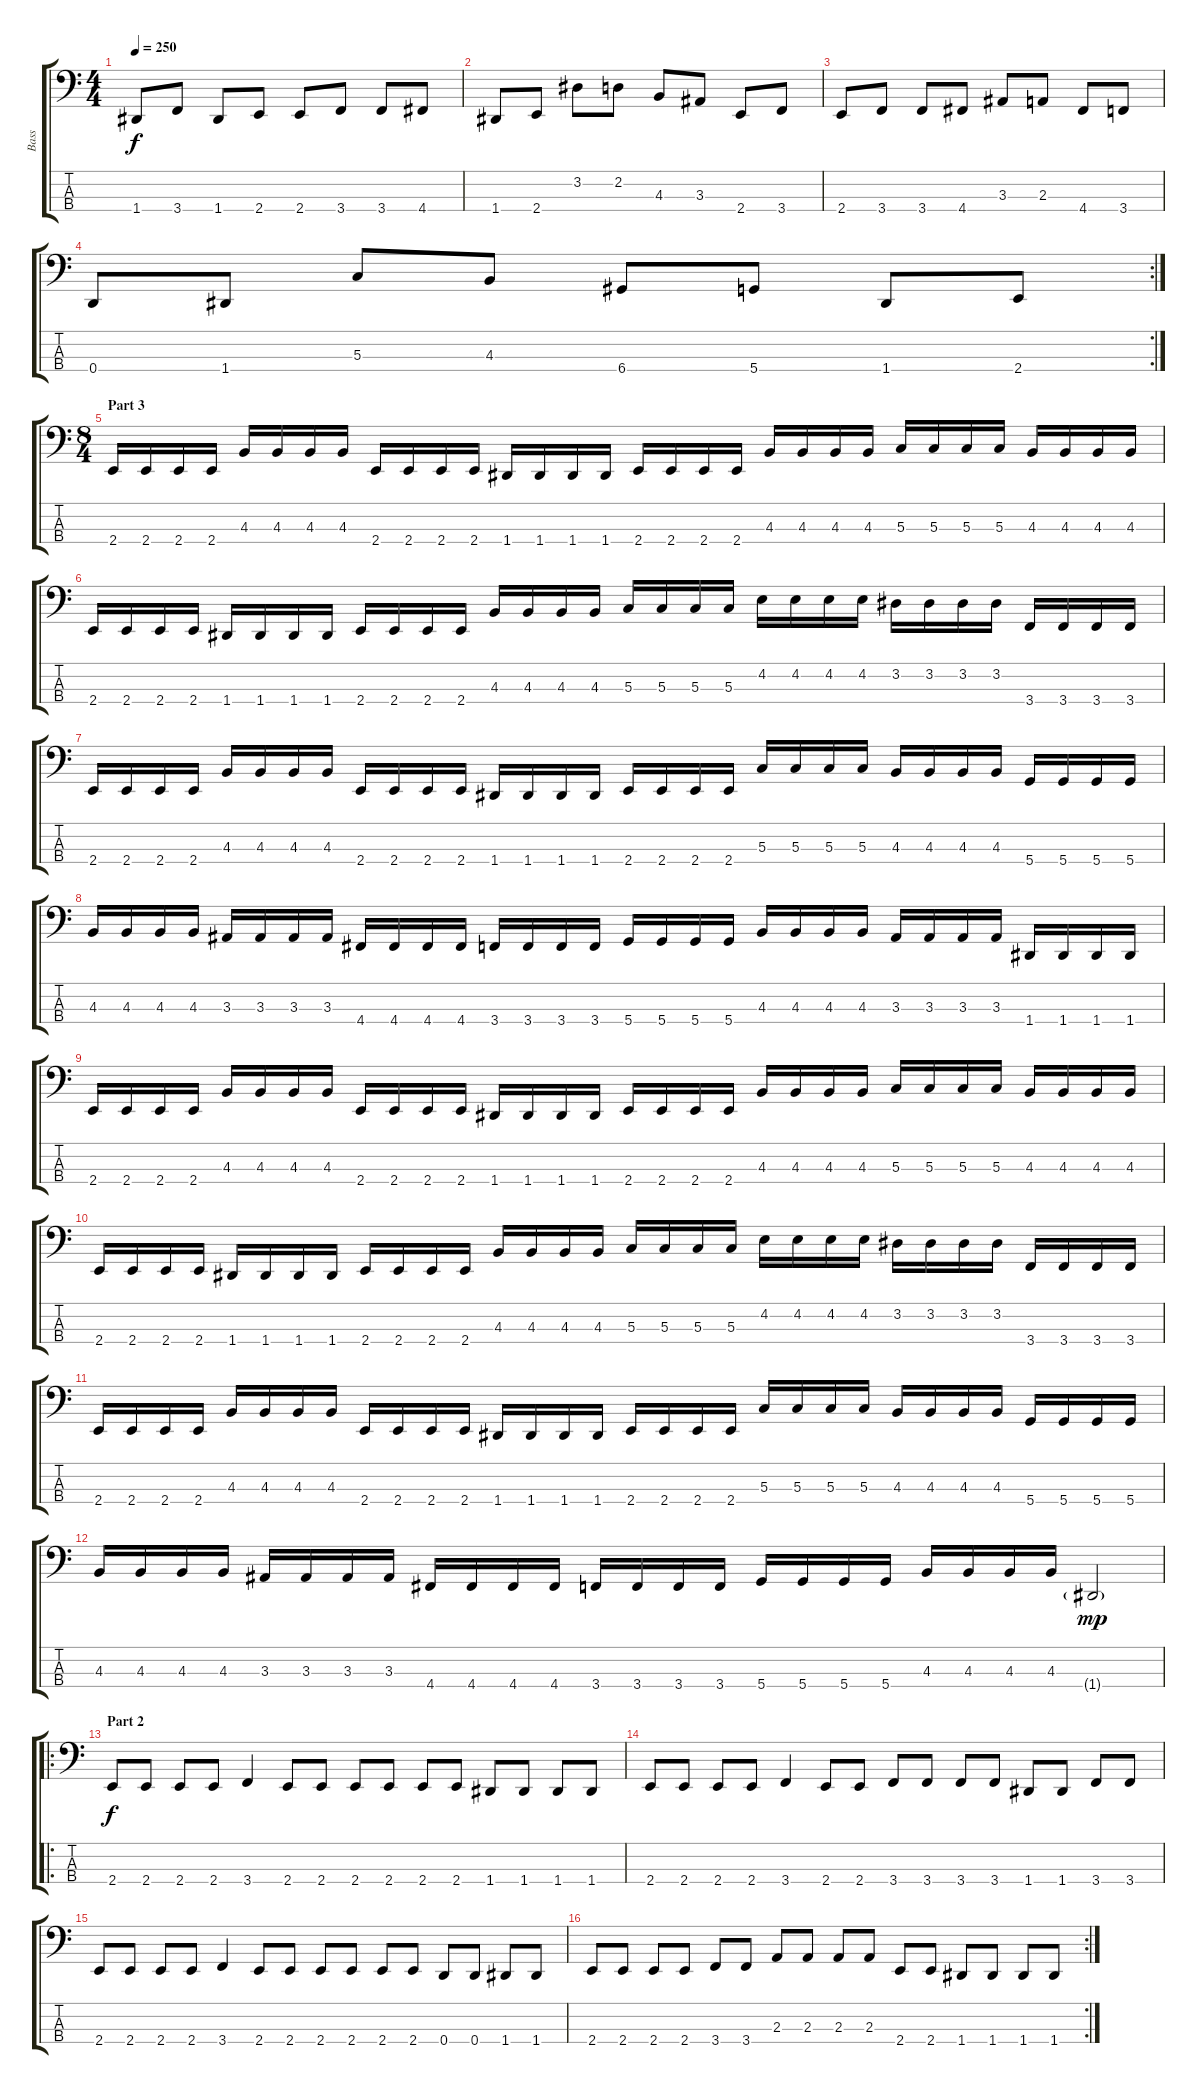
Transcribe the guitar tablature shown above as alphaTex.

\track ("Bass" "Bass") {instrument electricbassfinger}
\staff {score tabs}
\tuning (F2 C2 G1 D1) {hide}
\ts (4 4)
\tempo 250
\clef f4
\ks c
1.4.8{dy f} 3.4.8 1.4.8 2.4.8 2.4.8 3.4.8 3.4.8 4.4.8 |
1.4.8 2.4.8 3.2.8 2.2.8 4.3.8 3.3.8 2.4.8 3.4.8 |
2.4.8 3.4.8 3.4.8 4.4.8 3.3.8 2.3.8 4.4.8 3.4.8 |
\rc 2
0.4.8 1.4.8 5.3.8 4.3.8 6.4.8 5.4.8 1.4.8 2.4.8 |
\ts (8 4)
\section ("" "Part 3")
2.4.16 2.4.16 2.4.16 2.4.16 4.3.16 4.3.16 4.3.16 4.3.16 2.4.16 2.4.16 2.4.16 2.4.16 1.4.16 1.4.16 1.4.16 1.4.16 2.4.16 2.4.16 2.4.16 2.4.16 4.3.16 4.3.16 4.3.16 4.3.16 5.3.16 5.3.16 5.3.16 5.3.16 4.3.16 4.3.16 4.3.16 4.3.16 |
2.4.16 2.4.16 2.4.16 2.4.16 1.4.16 1.4.16 1.4.16 1.4.16 2.4.16 2.4.16 2.4.16 2.4.16 4.3.16 4.3.16 4.3.16 4.3.16 5.3.16 5.3.16 5.3.16 5.3.16 4.2.16 4.2.16 4.2.16 4.2.16 3.2.16 3.2.16 3.2.16 3.2.16 3.4.16 3.4.16 3.4.16 3.4.16 |
2.4.16 2.4.16 2.4.16 2.4.16 4.3.16 4.3.16 4.3.16 4.3.16 2.4.16 2.4.16 2.4.16 2.4.16 1.4.16 1.4.16 1.4.16 1.4.16 2.4.16 2.4.16 2.4.16 2.4.16 5.3.16 5.3.16 5.3.16 5.3.16 4.3.16 4.3.16 4.3.16 4.3.16 5.4.16 5.4.16 5.4.16 5.4.16 |
4.3.16 4.3.16 4.3.16 4.3.16 3.3.16 3.3.16 3.3.16 3.3.16 4.4.16 4.4.16 4.4.16 4.4.16 3.4.16 3.4.16 3.4.16 3.4.16 5.4.16 5.4.16 5.4.16 5.4.16 4.3.16 4.3.16 4.3.16 4.3.16 3.3.16 3.3.16 3.3.16 3.3.16 1.4.16 1.4.16 1.4.16 1.4.16 |
2.4.16 2.4.16 2.4.16 2.4.16 4.3.16 4.3.16 4.3.16 4.3.16 2.4.16 2.4.16 2.4.16 2.4.16 1.4.16 1.4.16 1.4.16 1.4.16 2.4.16 2.4.16 2.4.16 2.4.16 4.3.16 4.3.16 4.3.16 4.3.16 5.3.16 5.3.16 5.3.16 5.3.16 4.3.16 4.3.16 4.3.16 4.3.16 |
2.4.16 2.4.16 2.4.16 2.4.16 1.4.16 1.4.16 1.4.16 1.4.16 2.4.16 2.4.16 2.4.16 2.4.16 4.3.16 4.3.16 4.3.16 4.3.16 5.3.16 5.3.16 5.3.16 5.3.16 4.2.16 4.2.16 4.2.16 4.2.16 3.2.16 3.2.16 3.2.16 3.2.16 3.4.16 3.4.16 3.4.16 3.4.16 |
2.4.16 2.4.16 2.4.16 2.4.16 4.3.16 4.3.16 4.3.16 4.3.16 2.4.16 2.4.16 2.4.16 2.4.16 1.4.16 1.4.16 1.4.16 1.4.16 2.4.16 2.4.16 2.4.16 2.4.16 5.3.16 5.3.16 5.3.16 5.3.16 4.3.16 4.3.16 4.3.16 4.3.16 5.4.16 5.4.16 5.4.16 5.4.16 |
4.3.16 4.3.16 4.3.16 4.3.16 3.3.16 3.3.16 3.3.16 3.3.16 4.4.16 4.4.16 4.4.16 4.4.16 3.4.16 3.4.16 3.4.16 3.4.16 5.4.16 5.4.16 5.4.16 5.4.16 4.3.16 4.3.16 4.3.16 4.3.16 1.4{g}.2{dy mp} |
\ro
\section ("" "Part 2")
2.4.8{dy f} 2.4.8 2.4.8 2.4.8 3.4.4 2.4.8 2.4.8 2.4.8 2.4.8 2.4.8 2.4.8 1.4.8 1.4.8 1.4.8 1.4.8 |
2.4.8 2.4.8 2.4.8 2.4.8 3.4.4 2.4.8 2.4.8 3.4.8 3.4.8 3.4.8 3.4.8 1.4.8 1.4.8 3.4.8 3.4.8 |
2.4.8 2.4.8 2.4.8 2.4.8 3.4.4 2.4.8 2.4.8 2.4.8 2.4.8 2.4.8 2.4.8 0.4.8 0.4.8 1.4.8 1.4.8 |
\rc 2
2.4.8 2.4.8 2.4.8 2.4.8 3.4.8 3.4.8 2.3.8 2.3.8 2.3.8 2.3.8 2.4.8 2.4.8 1.4.8 1.4.8 1.4.8 1.4.8
